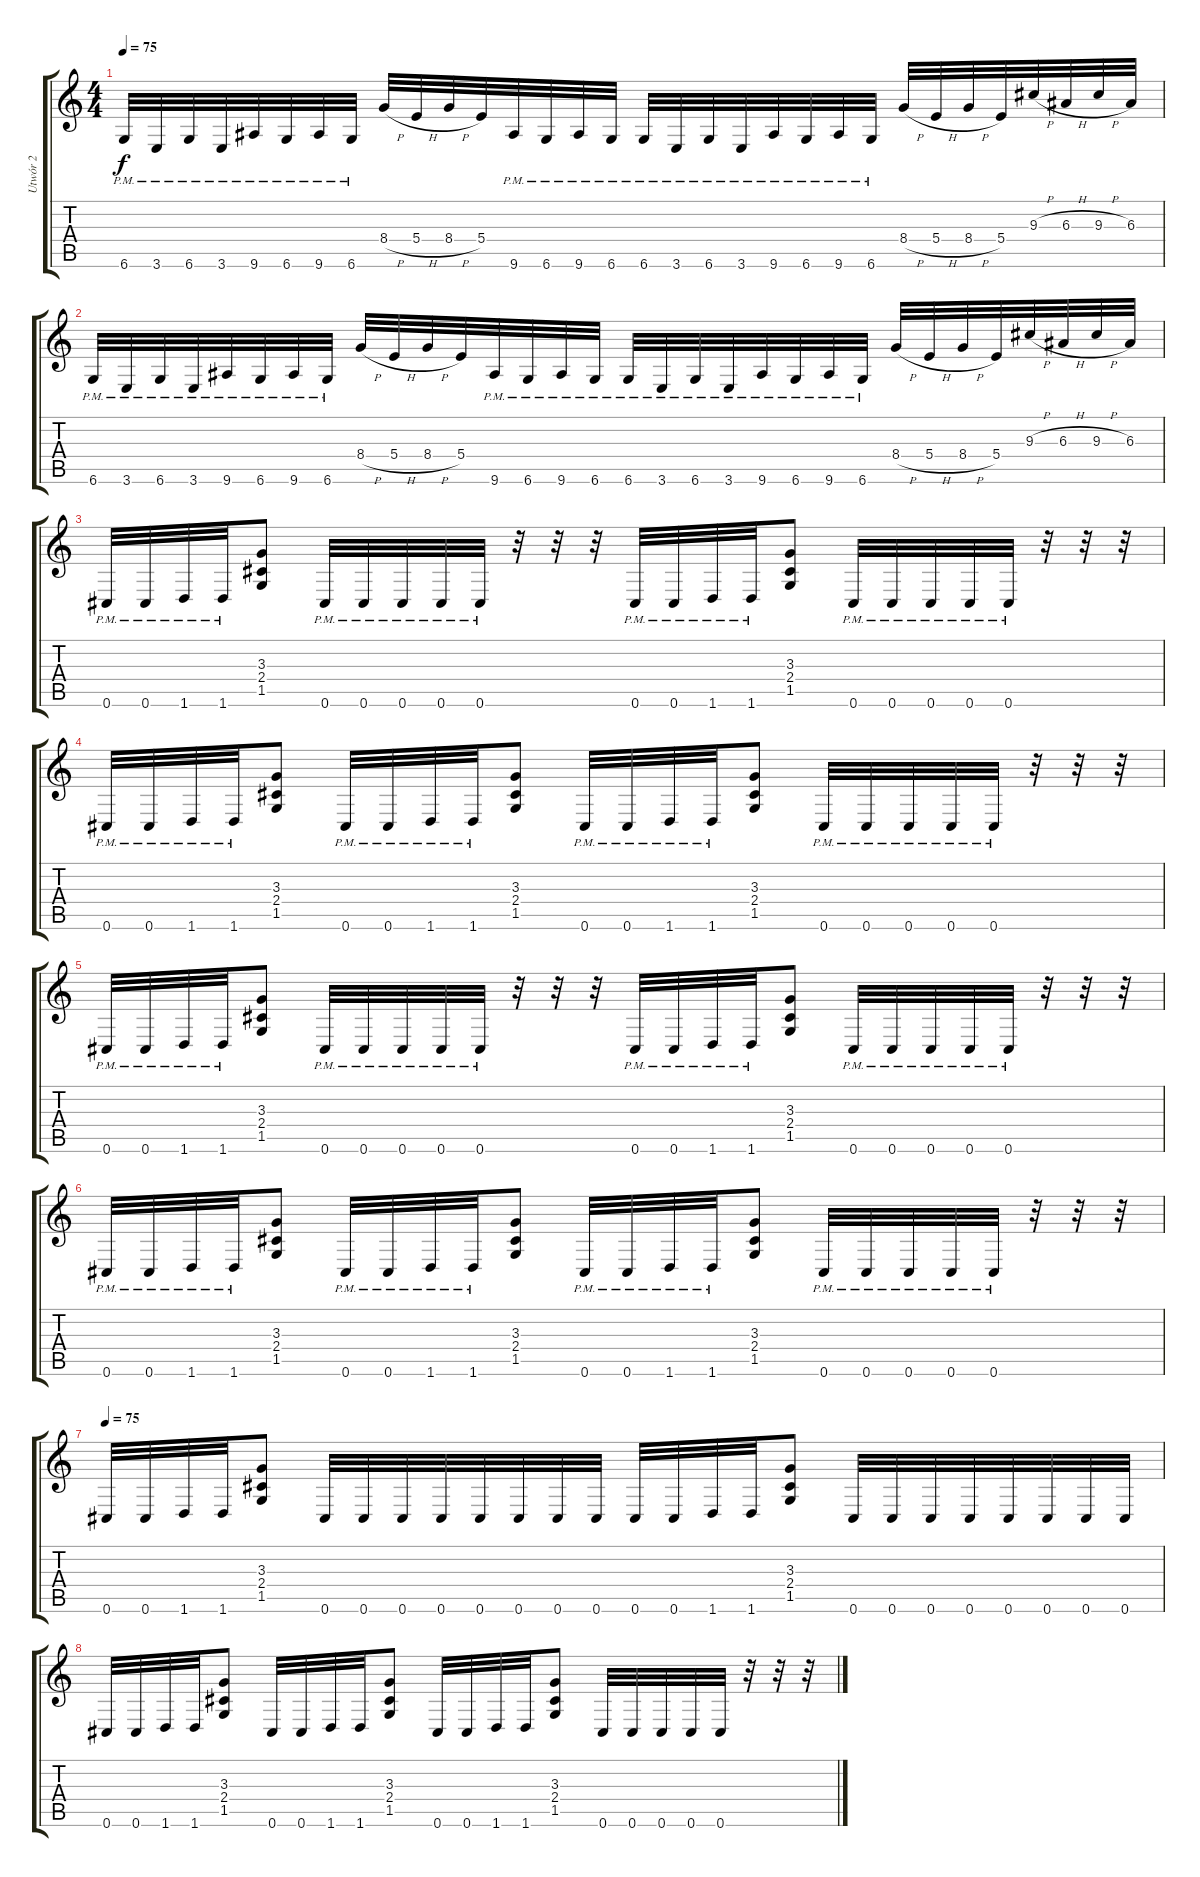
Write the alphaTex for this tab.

\track ("Utwór 2" "Utwór 2") {instrument distortionguitar}
\staff {score tabs}
\tuning (Db4 Ab3 E3 B2 Gb2 Db2) {hide}
\ts (4 4)
\tempo 75
\clef g2
\ks c
6.6{pm}.32{dy f} 3.6{pm}.32 6.6{pm}.32 3.6{pm}.32 9.6{pm}.32 6.6{pm}.32 9.6{pm}.32 6.6{pm}.32 8.4{h}.32 5.4{h}.32 8.4{h}.32 5.4.32 9.6{pm}.32 6.6{pm}.32 9.6{pm}.32 6.6{pm}.32 6.6{pm}.32 3.6{pm}.32 6.6{pm}.32 3.6{pm}.32 9.6{pm}.32 6.6{pm}.32 9.6{pm}.32 6.6{pm}.32 8.4{h}.32 5.4{h}.32 8.4{h}.32 5.4.32 9.3{h}.32 6.3{h}.32 9.3{h}.32 6.3.32 |
6.6{pm}.32 3.6{pm}.32 6.6{pm}.32 3.6{pm}.32 9.6{pm}.32 6.6{pm}.32 9.6{pm}.32 6.6{pm}.32 8.4{h}.32 5.4{h}.32 8.4{h}.32 5.4.32 9.6{pm}.32 6.6{pm}.32 9.6{pm}.32 6.6{pm}.32 6.6{pm}.32 3.6{pm}.32 6.6{pm}.32 3.6{pm}.32 9.6{pm}.32 6.6{pm}.32 9.6{pm}.32 6.6{pm}.32 8.4{h}.32 5.4{h}.32 8.4{h}.32 5.4.32 9.3{h}.32 6.3{h}.32 9.3{h}.32 6.3.32 |
0.6{pm}.32 0.6{pm}.32 1.6{pm}.32 1.6{pm}.32 (3.3 2.4 1.5).8 0.6{pm}.32 0.6{pm}.32 0.6{pm}.32 0.6{pm}.32 0.6{pm}.32 r.32 r.32 r.32 0.6{pm}.32 0.6{pm}.32 1.6{pm}.32 1.6{pm}.32 (3.3 2.4 1.5).8 0.6{pm}.32 0.6{pm}.32 0.6{pm}.32 0.6{pm}.32 0.6{pm}.32 r.32 r.32 r.32 |
0.6{pm}.32 0.6{pm}.32 1.6{pm}.32 1.6{pm}.32 (3.3 2.4 1.5).8 0.6{pm}.32 0.6{pm}.32 1.6{pm}.32 1.6{pm}.32 (3.3 2.4 1.5).8 0.6{pm}.32 0.6{pm}.32 1.6{pm}.32 1.6{pm}.32 (3.3 2.4 1.5).8 0.6{pm}.32 0.6{pm}.32 0.6{pm}.32 0.6{pm}.32 0.6{pm}.32 r.32 r.32 r.32 |
0.6{pm}.32 0.6{pm}.32 1.6{pm}.32 1.6{pm}.32 (3.3 2.4 1.5).8 0.6{pm}.32 0.6{pm}.32 0.6{pm}.32 0.6{pm}.32 0.6{pm}.32 r.32 r.32 r.32 0.6{pm}.32 0.6{pm}.32 1.6{pm}.32 1.6{pm}.32 (3.3 2.4 1.5).8 0.6{pm}.32 0.6{pm}.32 0.6{pm}.32 0.6{pm}.32 0.6{pm}.32 r.32 r.32 r.32 |
0.6{pm}.32 0.6{pm}.32 1.6{pm}.32 1.6{pm}.32 (3.3 2.4 1.5).8 0.6{pm}.32 0.6{pm}.32 1.6{pm}.32 1.6{pm}.32 (3.3 2.4 1.5).8 0.6{pm}.32 0.6{pm}.32 1.6{pm}.32 1.6{pm}.32 (3.3 2.4 1.5).8 0.6{pm}.32 0.6{pm}.32 0.6{pm}.32 0.6{pm}.32 0.6{pm}.32 r.32 r.32 r.32 |
\tempo 75
0.6.32 0.6.32 1.6.32 1.6.32 (3.3 2.4 1.5).8 0.6.32 0.6.32 0.6.32 0.6.32 0.6.32 0.6.32 0.6.32 0.6.32 0.6.32 0.6.32 1.6.32 1.6.32 (3.3 2.4 1.5).8 0.6.32 0.6.32 0.6.32 0.6.32 0.6.32 0.6.32 0.6.32 0.6.32 |
0.6.32 0.6.32 1.6.32 1.6.32 (3.3 2.4 1.5).8 0.6.32 0.6.32 1.6.32 1.6.32 (3.3 2.4 1.5).8 0.6.32 0.6.32 1.6.32 1.6.32 (3.3 2.4 1.5).8 0.6.32 0.6.32 0.6.32 0.6.32 0.6.32 r.32 r.32 r.32
